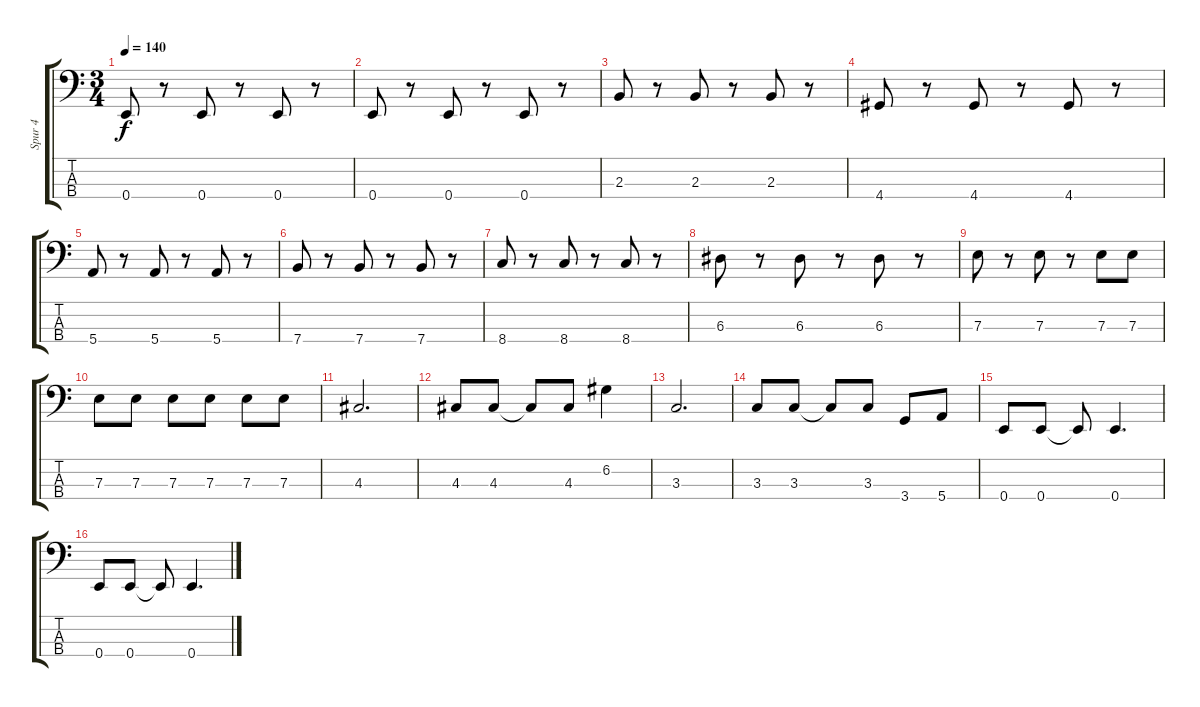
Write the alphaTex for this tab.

\track ("Spur 4" "Spur 4") {instrument electricbassfinger}
\staff {score tabs}
\tuning (G2 D2 A1 E1) {hide}
\ts (3 4)
\tempo 140
\clef f4
\ks c
0.4.8{dy f} r.8 0.4.8 r.8 0.4.8 r.8 |
0.4.8 r.8 0.4.8 r.8 0.4.8 r.8 |
2.3.8 r.8 2.3.8 r.8 2.3.8 r.8 |
4.4.8 r.8 4.4.8 r.8 4.4.8 r.8 |
5.4.8 r.8 5.4.8 r.8 5.4.8 r.8 |
7.4.8 r.8 7.4.8 r.8 7.4.8 r.8 |
8.4.8 r.8 8.4.8 r.8 8.4.8 r.8 |
6.3.8 r.8 6.3.8 r.8 6.3.8 r.8 |
7.3.8 r.8 7.3.8 r.8 7.3.8 7.3.8 |
7.3.8 7.3.8 7.3.8 7.3.8 7.3.8 7.3.8 |
4.3.2{d} |
4.3.8 4.3.8 4.3{t}.8 4.3.8 6.2.4 |
3.3.2{d} |
3.3.8 3.3.8 3.3{t}.8 3.3.8 3.4.8 5.4.8 |
0.4.8 0.4.8 0.4{t}.8 0.4.4{d} |
0.4.8 0.4.8 0.4{t}.8 0.4.4{d}
